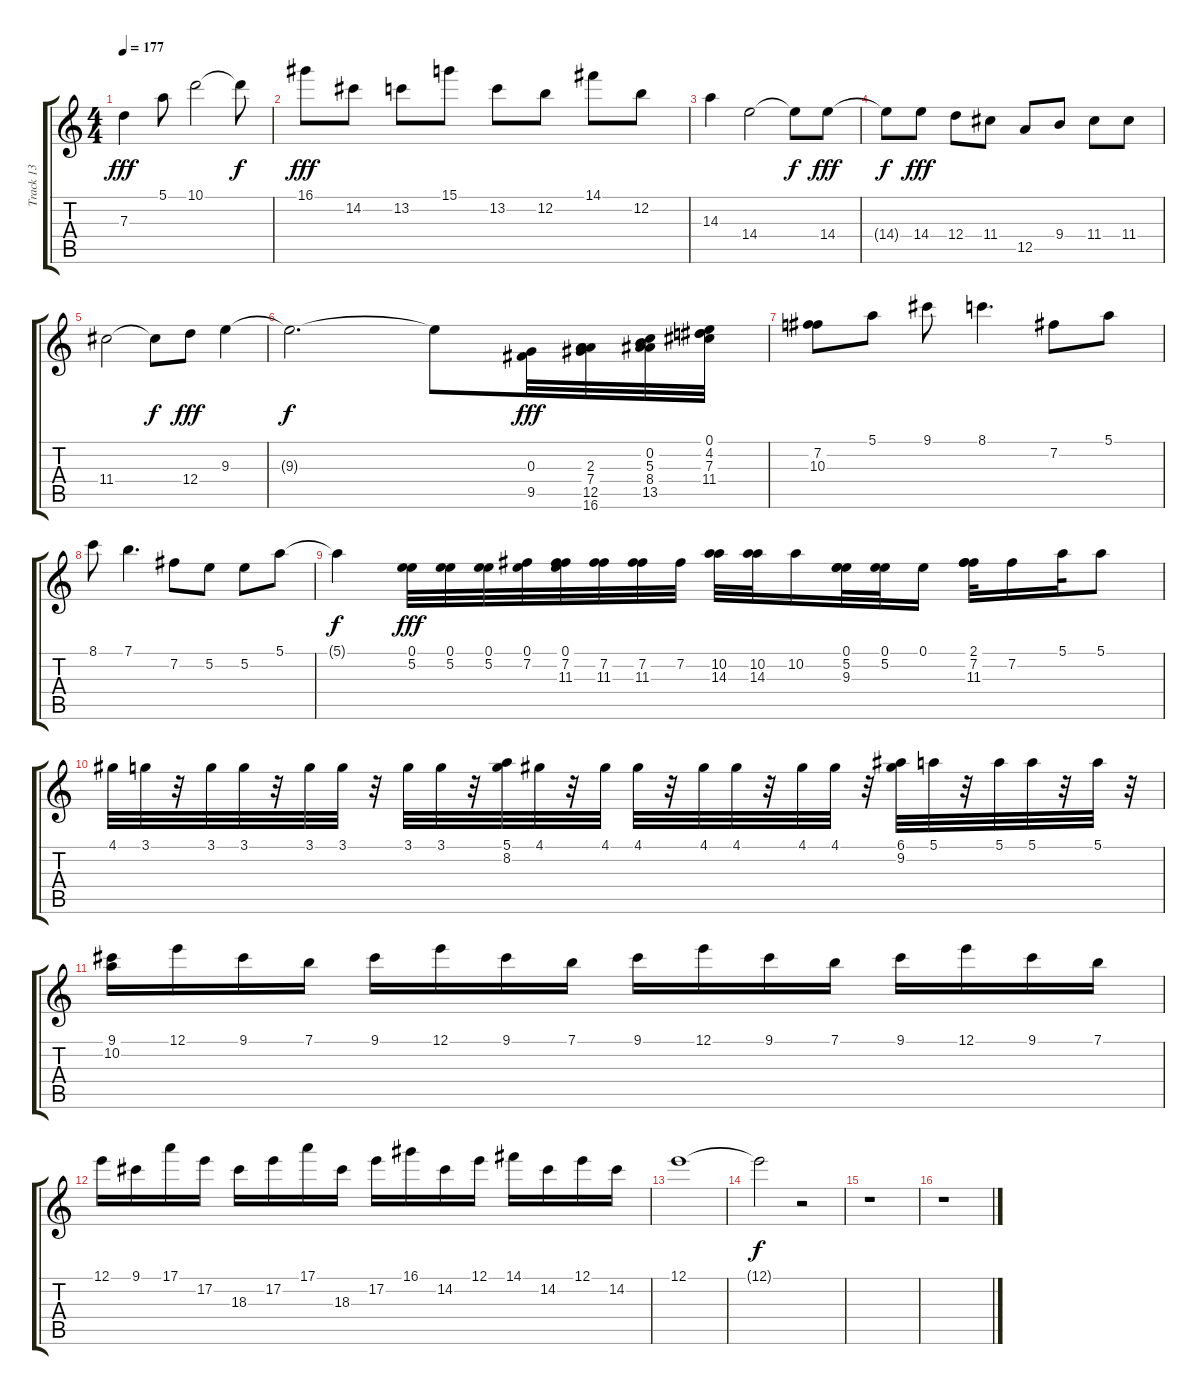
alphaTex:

\track ("Track 13" "Track 13") {instrument distortionguitar}
\staff {score tabs}
\tuning (E4 B3 G3 D3 A2 E2) {hide}
\ts (4 4)
\tempo 177
\clef g2
\ks c
7.3.4{dy fff} 5.1.8 10.1.2 10.1{t}.8{dy f} |
16.1.8{dy fff} 14.2.8 13.2.8 15.1.8 13.2.8 12.2.8 14.1.8 12.2.8 |
14.3.4 14.4.2 14.4{t}.8{dy f} 14.4.8{dy fff} |
14.4{t}.8{dy f} 14.4.8{dy fff} 12.4.8 11.4.8 12.5.8 9.4.8 11.4.8 11.4.8 |
11.4.2 11.4{t}.8{dy f} 12.4.8{dy fff} 9.3.4 |
9.3{t}.2{d dy f} 9.3{t}.8 (0.3 9.5).32{dy fff} (2.3 7.4 12.5 16.6).32 (0.2 5.3 8.4 13.5).32 (0.1 4.2 7.3 11.4).32 |
(7.2 10.3).8 5.1.8 9.1.8 8.1.4{d} 7.2.8 5.1.8 |
8.1.8 7.1.4{d} 7.2.8 5.2.8 5.2.8 5.1.8 |
5.1{t}.4{dy f} (0.1 5.2).32{dy fff} (0.1 5.2).32 (0.1 5.2).32 (0.1 7.2).32 (0.1 7.2 11.3).32 (7.2 11.3).32 (7.2 11.3).32 7.2.32 (10.2 14.3).32 (10.2 14.3).32 10.2.16 (0.1 5.2 9.3).32 (0.1 5.2).32 0.1.16 (2.1 7.2 11.3).32 7.2.16 5.1.32 5.1.8 |
4.1.32 3.1.32 r.32 3.1.32 3.1.32 r.32 3.1.32 3.1.32 r.32 3.1.32 3.1.32 r.32 (5.1 8.2).32 4.1.32 r.32 4.1.32 4.1.32 r.32 4.1.32 4.1.32 r.32 4.1.32 4.1.32 r.32 (6.1 9.2).32 5.1.32 r.32 5.1.32 5.1.32 r.32 5.1.32 r.32 |
(9.1 10.2).16 12.1.16 9.1.16 7.1.16 9.1.16 12.1.16 9.1.16 7.1.16 9.1.16 12.1.16 9.1.16 7.1.16 9.1.16 12.1.16 9.1.16 7.1.16 |
12.1.16 9.1.16 17.1.16 17.2.16 18.3.16 17.2.16 17.1.16 18.3.16 17.2.16 16.1.16 14.2.16 12.1.16 14.1.16 14.2.16 12.1.16 14.2.16 |
12.1.1 |
12.1{t}.2{dy f} r.2 |
r.1 |
r.1
